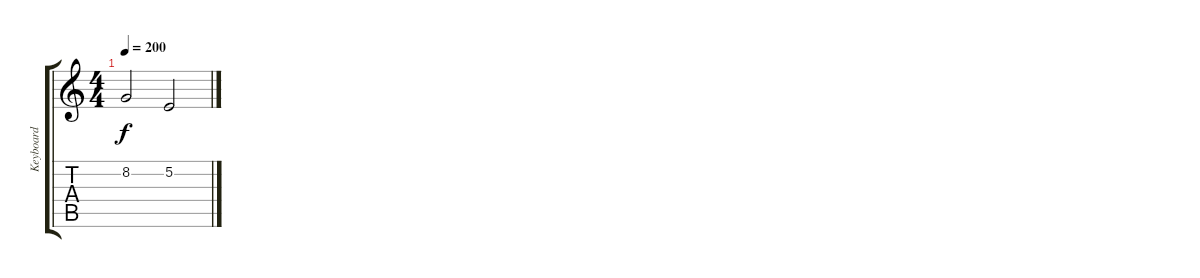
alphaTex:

\track ("Keyboard" "Keyboard") {instrument synthstrings1}
\staff {score tabs}
\tuning (E4 B3 G3 D3 A2 E2) {hide}
\ts (4 4)
\tempo 200
\clef g2
\ks c
8.2.2{dy f} 5.2.2
